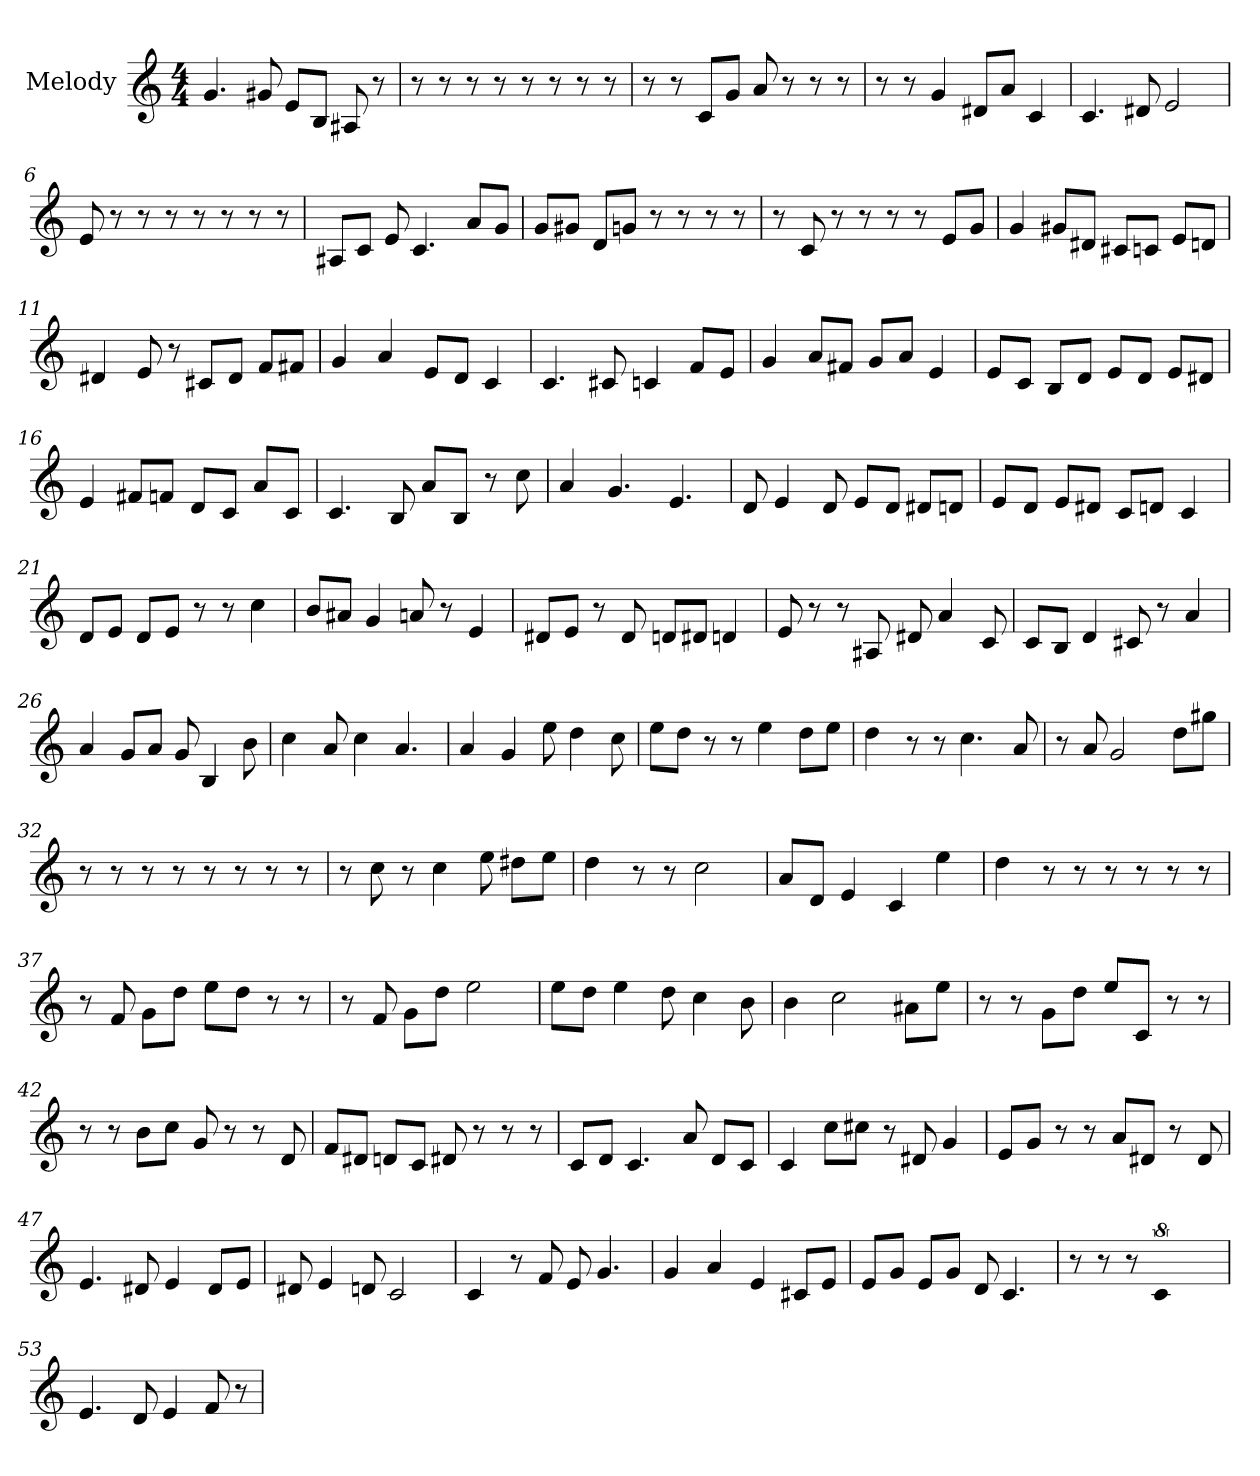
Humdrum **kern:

**kern
*part1
*staff1
*I"Melody
*clefG2
*k[]
*C:
*M4/4
*MM117
=1
4.g
8g#
8e/L
8B/J
8A#
8r
=2
8r
8r
8r
8r
8r
8r
8r
8r
=3
8r
8r
8c/L
8g/J
8a
8r
8r
8r
=4
8r
8r
4g
8d#/L
8a/J
4c
=5
4.c
8d#
2e
=6
8e
8r
8r
8r
8r
8r
8r
8r
=7
8A#/L
8c/J
8e
4.c
8a/L
8g/J
=8
8g/L
8g#/J
8d/L
8g/J
8r
8r
8r
8r
=9
8r
8c
8r
8r
8r
8r
8e/L
8g/J
=10
4g
8g#/L
8d#/J
8c#/L
8c/J
8e/L
8d/J
=11
4d#
8e
8r
8c#/L
8d#/J
8f/L
8f#/J
=12
4g
4a
8e/L
8d/J
4c
=13
4.c
8c#
4c
8f/L
8e/J
=14
4g
8a/L
8f#/J
8g/L
8a/J
4e
=15
8e/L
8c/J
8B/L
8d/J
8e/L
8d/J
8e/L
8d#/J
=16
4e
8f#/L
8f/J
8d/L
8c/J
8a/L
8c/J
=17
4.c
8B
8a/L
8B/J
8r
8cc
=18
4a
4.g
4.e
=19
8d
4e
8d
8e/L
8d/J
8d#/L
8d/J
=20
8e/L
8d/J
8e/L
8d#/J
8c/L
8d/J
4c
=21
8d/L
8e/J
8d/L
8e/J
8r
8r
4cc
=22
8b/L
8a#/J
4g
8a
8r
4e
=23
8d#/L
8e/J
8r
8d#
8d/L
8d#/J
4d
=24
8e
8r
8r
8A#
8d#
4a
8c
=25
8c/L
8B/J
4d
8c#
8r
4a
=26
4a
8g/L
8a/J
8g
4B
8b
=27
4cc
8a
4cc
4.a
=28
4a
4g
8ee
4dd
8cc
=29
8ee\L
8dd\J
8r
8r
4ee
8dd\L
8ee\J
=30
4dd
8r
8r
4.cc
8a
=31
8r
8a
2g
8dd\L
8gg#\J
=32
8r
8r
8r
8r
8r
8r
8r
8r
=33
8r
8cc
8r
4cc
8ee
8dd#\L
8ee\J
=34
4dd
8r
8r
2cc
=35
8a/L
8d/J
4e
4c
4ee
=36
4dd
8r
8r
8r
8r
8r
8r
=37
8r
8f
8g\L
8dd\J
8ee\L
8dd\J
8r
8r
=38
8r
8f
8g\L
8dd\J
2ee
=39
8ee\L
8dd\J
4ee
8dd
4cc
8b
=40
4b
2cc
8a#\L
8ee\J
=41
8r
8r
8g\L
8dd\J
8ee/L
8c/J
8r
8r
=42
8r
8r
8b\L
8cc\J
8g
8r
8r
8d
=43
8f/L
8d#/J
8d/L
8c/J
8d#
8r
8r
8r
=44
8c/L
8d/J
4.c
8a
8d/L
8c/J
=45
4c
8cc\L
8cc#\J
8r
8d#
4g
=46
8e/L
8g/J
8r
8r
8a/L
8d#/J
8r
8d#
=47
4.e
8d#
4e
8d#/L
8e/J
=48
8d#
4e
8d
2c
=49
4c
8r
8f
8e
4.g
=50
4g
4a
4e
8c#/L
8e/J
=51
8e/L
8g/J
8e/L
8g/J
8d
4.c
=52
8r
8r
8r
!LO:N:vis=2
8%5c
=53
4.e
8d
4e
8f
8r
=
*-
